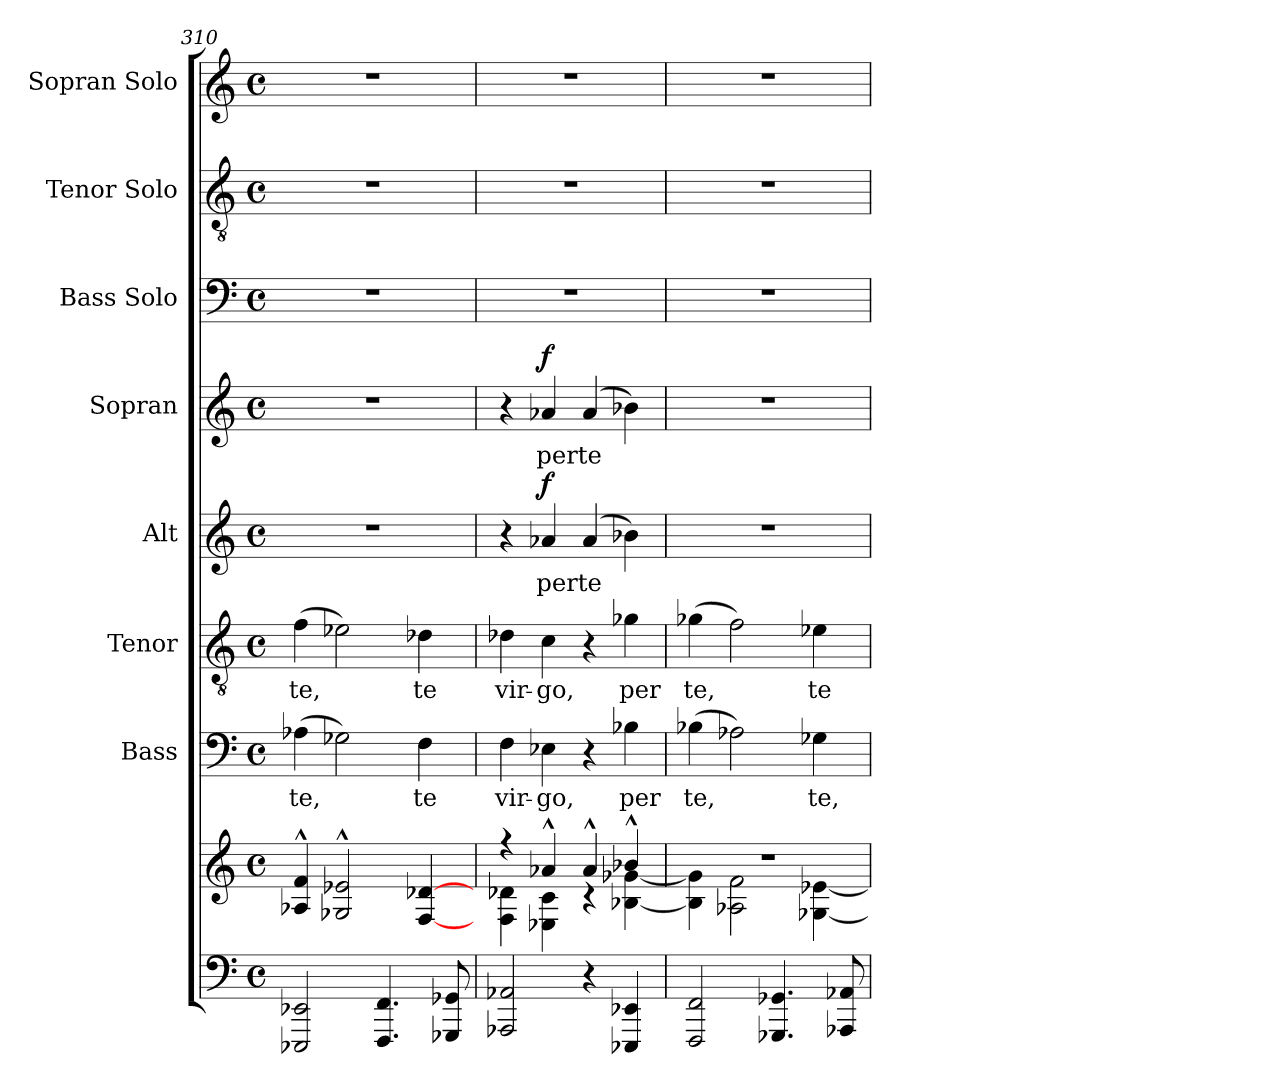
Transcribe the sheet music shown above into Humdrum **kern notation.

**kern	**kern	**kern	**text	**kern	**text	**kern	**text	**dynam	**kern	**text	**dynam	**kern	**kern	**kern
*part8	*part8	*part7	*part7	*part6	*part6	*part5	*part5	*part5	*part4	*part4	*part4	*part3	*part2	*part1
*staff9	*staff8	*staff7	*staff7	*staff6	*staff6	*staff5	*staff5	*staff5	*staff4	*staff4	*staff4	*staff3	*staff2	*staff1
*	*	*I"Bass	*	*I"Tenor	*	*I"Alt	*	*	*I"Sopran	*	*	*I"Bass Solo	*I"Tenor Solo	*I"Sopran Solo
*	*	*I'B.	*	*I'T.	*	*I'A.	*	*	*I'S.	*	*	*I'B. Solo	*I'T. Solo	*I'S. Solo
*clefF4	*clefG2	*clefF4	*	*clefGv2	*	*clefG2	*	*	*clefG2	*	*	*clefF4	*clefGv2	*clefG2
*k[]	*k[]	*k[]	*	*k[]	*	*k[]	*	*	*k[]	*	*	*k[]	*k[]	*k[]
*C:	*C:	*C:	*	*C:	*	*C:	*	*	*C:	*	*	*C:	*C:	*C:
*M4/4	*M4/4	*M4/4	*	*M4/4	*	*M4/4	*	*	*M4/4	*	*	*M4/4	*M4/4	*M4/4
*met(c)	*met(c)	*met(c)	*	*met(c)	*	*met(c)	*	*	*met(c)	*	*	*met(c)	*met(c)	*met(c)
=310	=310	=310	=310	=310	=310	=310	=310	=310	=310	=310	=310	=310	=310	=310
!	!	!	!LO:LY:b	!	!LO:LY:b	!	!	!	!	!	!	!	!	!
2EEE-X/ 2EE-X/	4A-X/^^> 4f/^^>	(>4A-X\	te,	(>4f\	te,	1r	.	.	1r	.	.	1r	1r	1r
.	2G-X/^^> 2e-X/^^>	2G-X\)	.	2e-X\)	.	.	.	.	.	.	.	.	.	.
4.FFF/ 4.FF/	.	.	.	.	.	.	.	.	.	.	.	.	.	.
!	!	!	!LO:LY:b	!	!LO:LY:b	!	!	!	!	!	!	!	!	!
.	[4F/ [<4d-X/	4F\	te	4d-X\	te	.	.	.	.	.	.	.	.	.
8GGG-X/ 8GG-X/	.	.	.	.	.	.	.	.	.	.	.	.	.	.
=311	=311	=311	=311	=311	=311	=311	=311	=311	=311	=311	=311	=311	=311	=311
*	*^	*	*	*	*	*	*	*	*	*	*	*	*	*
!	!	!	!	!LO:LY:b	!	!LO:LY:b	!	!	!	!	!	!	!	!	!
2AAA-X/ 2AA-X/	4r	4F\ 4d-\	4F\	vir-	4d-X\	vir-	4r	.	.	4r	.	.	1r	1r	1r
!	!	!	!	!LO:LY:b	!	!LO:LY:b	!	!LO:LY:b	!LO:DY:a	!	!LO:LY:b	!LO:DY:a	!	!	!
.	4a-X^^>/	4E-X\ 4c\	4E-X\	-go,	4c\	-go,	4a-X/	per	f	4a-X/	per	f	.	.	.
!	!	!	!	!	!	!	!	!LO:LY:b	!	!	!LO:LY:b	!	!	!	!
4r	4a-^^>/	4rB	4r	.	4r	.	(4a-/	te	.	(4a-/	te	.	.	.	.
!	!	!	!	!LO:LY:b	!	!LO:LY:b	!	!	!	!	!	!	!	!	!
4EEE-X/ 4EE-X/	4b-X^^>/	[<4B-X\ [<4g-X\	4B-X\	per	4g-X\	per	4b-X\)	.	.	4b-X\)	.	.	.	.	.
=312	=312	=312	=312	=312	=312	=312	=312	=312	=312	=312	=312	=312	=312	=312	=312
!	!	!	!	!LO:LY:b	!	!LO:LY:b	!	!	!	!	!	!	!	!	!
2FFF/ 2FF/	1r	4B-\] 4g-\]	(>4B-X\	te,	(>4g-X\	te,	1r	.	.	1r	.	.	1r	1r	1r
.	.	2A-X\ 2f\	2A-X\)	.	2f\)	.	.	.	.	.	.	.	.	.	.
4.GGG-X/ 4.GG-X/	.	.	.	.	.	.	.	.	.	.	.	.	.	.	.
!	!	!	!	!LO:LY:b	!	!LO:LY:b	!	!	!	!	!	!	!	!	!
.	.	[<4G-X\ [<4e-X\	4G-X\	te,	4e-X\	te	.	.	.	.	.	.	.	.	.
8AAA-X/ 8AA-X/	.	.	.	.	.	.	.	.	.	.	.	.	.	.	.
*	*v	*v	*	*	*	*	*	*	*	*	*	*	*	*	*
=	=	=	=	=	=	=	=	=	=	=	=	=	=	=
*-	*-	*-	*-	*-	*-	*-	*-	*-	*-	*-	*-	*-	*-	*-
